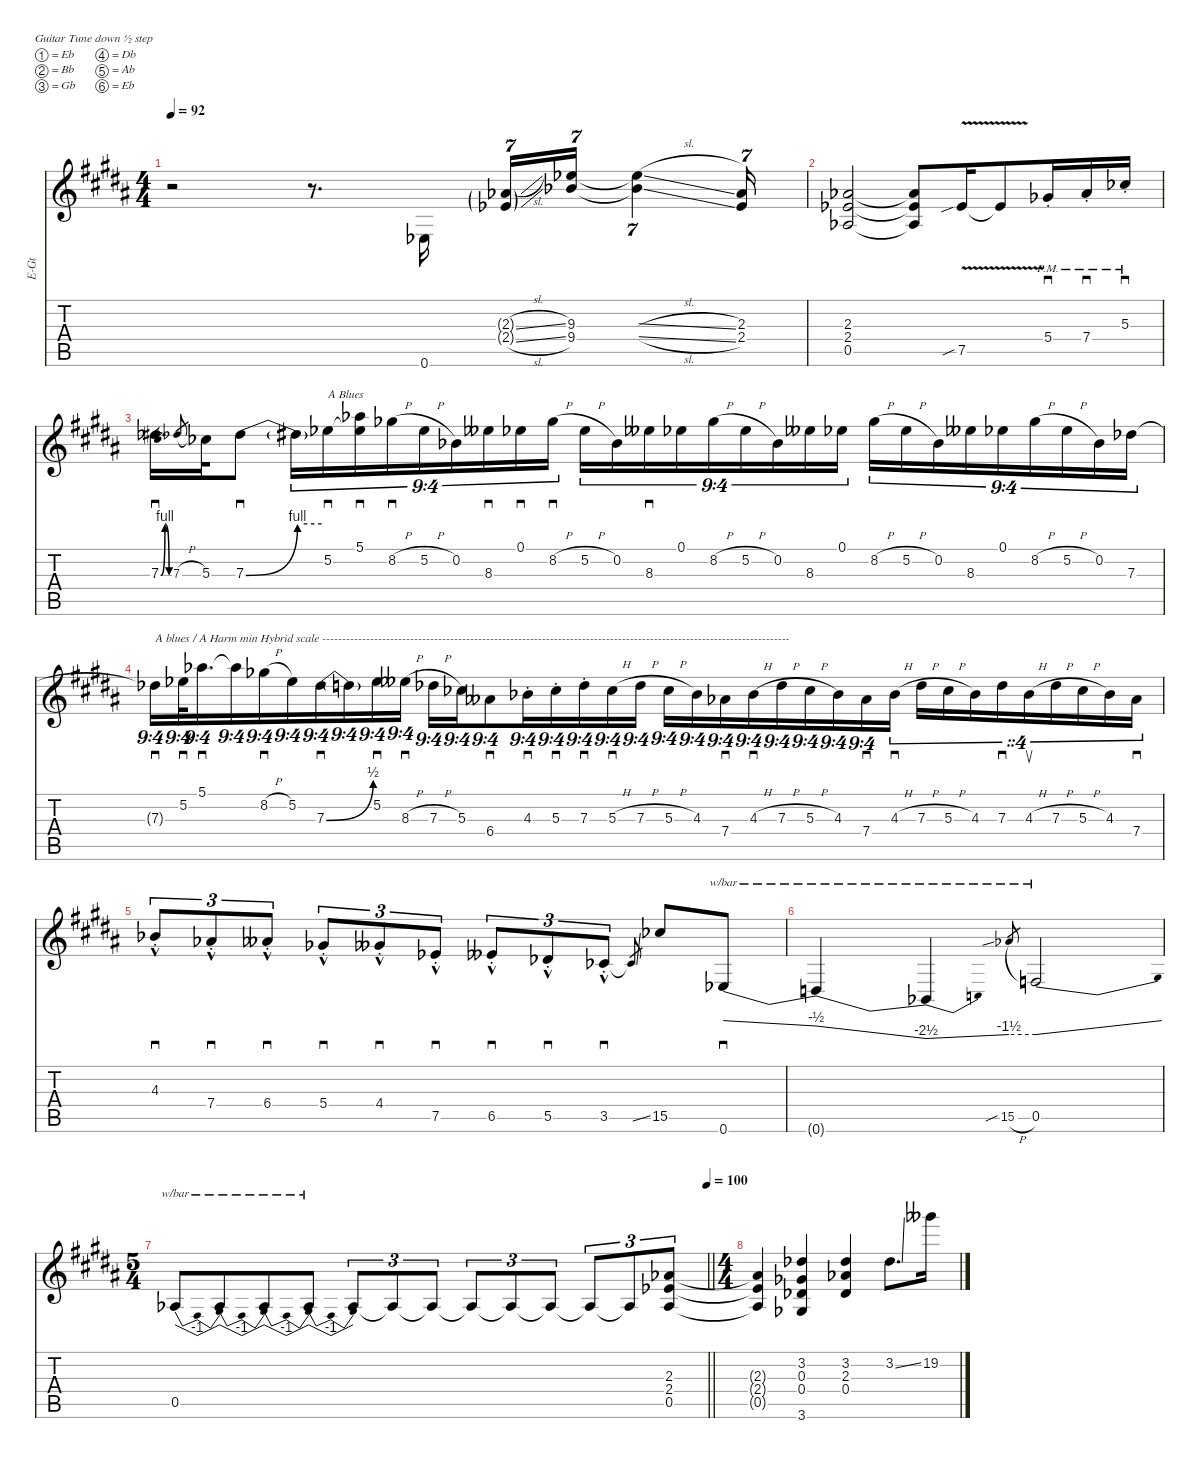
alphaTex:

\hideDynamics
\bracketExtendMode nobrackets
\otherSystemsTrackNameOrientation horizontal
\track ("Eddie" "E-Gt") {solo instrument overdrivenguitar}
\staff {score tabs}
\tuning (Eb4 Bb3 Gb3 Db3 Ab2 Eb2)
\ts (4 4)
\tempo 92
\clef g2
\ks b
r.2{dy f instrument overdrivenguitar beam Down} r.8{d beam Down} 0.6{acc b}.16{beam Up} (2.4{sl g acc b} 2.3{sl g acc b}).16{tu (7 4) beam Up} (9.4{acc b} 9.3{acc b}).16{tu (7 4) beam Up} (9.4{sl t acc b} 9.3{sl t acc b}).4{tu (7 4) beam Down} (2.4{acc b} 2.3{acc b}).16{tu (7 4) beam Up} |
(2.3{acc b} 2.4{acc b} 0.5{acc b}).2{beam Up} (2.3{t acc b} 2.4{t acc b} 0.5{t acc b}).8{beam Up} 7.5{v sib acc b}.16{beam Up} 7.5{v t acc b}.8{beam Up beam merge} 5.4{pm st acc b}.16{sd beam Up beam merge} 7.4{pm st acc b}.16{sd beam Up beam merge} 5.3{pm st acc b}.16{sd beam Up} |
7.3{be (bendrelease 0 0 30.599999999999998 4 40.8 4 59.4 0) acc b}.16{d sd beam Down} 7.3{h acc b}.8{gr beam Up} 5.3{acc b}.32{beam Down} 7.3{be (bend 0 0 60 4) acc b}.8{sd beam Down} 7.3{be (hold 0 4 60 4) t}.16{tu (9 4) beam Down} 5.2{acc b}.16{sd tu (9 4) txt "A Blues" beam Down} (5.1{acc b} 5.2{t acc b}).16{sd tu (9 4) beam Down} 8.2{h acc b}.16{sd tu (9 4) beam Down} 5.2{h acc b}.16{tu (9 4) beam Down} 0.2{acc b}.16{tu (9 4) beam Down} 8.3{acc bb}.16{sd tu (9 4) beam Down} 0.1{acc b}.16{sd tu (9 4) beam Down} 8.2{h acc b}.16{sd tu (9 4) beam Down} 5.2{h acc b}.16{tu (9 4) beam Down} 0.2{acc b}.16{tu (9 4) beam Down} 8.3{acc bb}.16{sd tu (9 4) beam Down} 0.1{acc b}.16{tu (9 4) beam Down} 8.2{h acc b}.16{tu (9 4) beam Down} 5.2{h acc b}.16{tu (9 4) beam Down} 0.2{acc b}.16{tu (9 4) beam Down} 8.3{acc bb}.16{tu (9 4) beam Down} 0.1{acc b}.16{tu (9 4) beam Down} 8.2{h acc b}.16{tu (9 4) beam Down} 5.2{h acc b}.16{tu (9 4) beam Down} 0.2{acc b}.16{tu (9 4) beam Down} 8.3{acc bb}.16{tu (9 4) beam Down} 0.1{acc b}.16{tu (9 4) beam Down} 8.2{h acc b}.16{tu (9 4) beam Down beam merge} 5.2{h acc b}.16{tu (9 4) beam Down beam merge} 0.2{acc b}.16{tu (9 4) beam Down beam merge} 7.3{acc b}.16{tu (9 4) beam Down} |
7.3{t acc b}.16{sd tu (9 4) txt "A blues / A Harm min Hybrid scale ---------------------------------------------------------------------------------------------------------------------" beam Down beam merge} 5.2{acc b}.32{sd tu (9 4) beam Down beam merge} 5.1{acc b}.16{d sd tu (9 4) beam Down beam merge} 5.1{t acc b}.16{tu (9 4) beam Down} 8.2{h acc b}.16{sd tu (9 4) beam Down beam merge} 5.2{acc b}.16{tu (9 4) beam Down beam merge} 7.3{be (bend 0 0 59.4 2) acc b}.16{sd tu (9 4) beam Down} 7.3{t}.16{tu (9 4) beam Down} 5.2{acc b}.16{sd tu (9 4) beam Down beam merge} 8.3{h acc bb}.16{sd tu (9 4) beam Down beam split} 7.3{h acc b}.16{tu (9 4) beam Down} 5.3{acc b}.16{tu (9 4) beam Down beam merge} 6.4{acc bb}.8{sd tu (9 4) beam Down} 4.3{st acc b}.16{sd tu (9 4) beam Down} 5.3{st acc b}.16{sd tu (9 4) beam Down} 7.3{st acc b}.16{sd tu (9 4) beam Down beam merge} 5.3{h acc b}.16{sd tu (9 4) beam Down beam merge} 7.3{h acc b}.16{tu (9 4) beam Down beam split} 5.3{h acc b}.16{tu (9 4) beam Down beam merge} 4.3{acc b}.16{tu (9 4) beam Down} 7.4{acc b}.16{sd tu (9 4) beam Down beam merge} 4.3{h acc b}.16{sd tu (9 4) beam Down beam merge} 7.3{h acc b}.16{tu (9 4) beam Down beam merge} 5.3{h acc b}.16{tu (9 4) beam Down beam merge} 4.3{acc b}.16{tu (9 4) beam Down beam merge} 7.4{acc b}.16{sd tu (9 4) beam Down beam merge} 4.3{h acc b}.16{sd tu (10 4) beam Down beam split} 7.3{h acc b}.16{tu (10 4) beam Down beam merge} 5.3{h acc b}.16{tu (10 4) beam Down beam merge} 4.3{acc b}.16{tu (10 4) beam Down beam merge} 7.3{acc b}.16{sd tu (10 4) beam Down beam merge} 4.3{h acc b}.16{su tu (10 4) beam Down} 7.3{h acc b}.16{tu (10 4) beam Down beam merge} 5.3{h acc b}.16{tu (10 4) beam Down beam merge} 4.3{acc b}.16{tu (10 4) beam Down beam merge} 7.4{acc b}.16{sd tu (10 4) beam Down} |
4.3{hac st acc b}.8{sd tu (3 2) beam Up} 7.4{hac st acc b}.8{sd tu (3 2) beam Up} 6.4{hac st acc bb}.8{sd tu (3 2) beam Up} 5.4{hac st acc b}.8{sd tu (3 2) beam Up} 4.4{hac st acc bb}.8{sd tu (3 2) beam Up beam merge} 7.5{hac st acc b}.8{sd tu (3 2) beam Up beam split} 6.5{hac st acc bb}.8{sd tu (3 2) beam Up} 5.5{hac st acc b}.8{sd tu (3 2) beam Up beam merge} 3.5{hac st acc b}.8{sd tu (3 2) beam Up} 3.5{ss t acc b}.8{tu (3 2) gr beam Up} 15.5{acc b}.8{beam Up} 0.6{acc b}.8{sd tbe (dive default 0 0 59.4 -2) beam Up} |
0.6{t acc b}.4{tbe (dive default 0 -2 59.4 -10) beam Up} 0.6{t acc b}.4{tbe (dive default 0 -10 43.8 -6) beam Up} 15.5{sib h acc b}.8{tbe (hold default 0 -6 60 -6) gr beam Up} 0.5{acc b}.2{tbe (dive default 0 -6 59.4 0) beam Up} |
\ts (5 4)
\beaming (8 6 4)
\tempo (100 1)
\barLineRight lightlight
0.5{acc b}.8{tbe (dip default 0 0 22.2 -4 24 -4 29.4 0) beam Up} 0.5{t acc b}.8{tbe (dip default 0 0 22.2 -4 24 -4 29.4 0) beam Up} 0.5{t acc b}.8{tbe (dip default 0 0 22.2 -4 24 -4 29.4 0) beam Up} 0.5{t acc b}.8{tbe (dip default 0 0 22.2 -4 24 -4 29.4 0) beam Up} 0.5{t acc b}.8{tu (3 2) beam Up} 0.5{t acc b}.8{tu (3 2) beam Up} 0.5{t acc b}.8{tu (3 2) beam Up} 0.5{t acc b}.8{tu (3 2) beam Up} 0.5{t acc b}.8{tu (3 2) beam Up} 0.5{t acc b}.8{tu (3 2) beam Up} 0.5{t acc b}.8{tu (3 2) beam Up} 0.5{t acc b}.8{tu (3 2) beam Up} (2.3{acc b} 2.4{acc b} 0.5{acc b}).8{tu (3 2) beam Up} |
\ts (4 4)
\beaming (8 2 2 2 2)
(2.3{t acc b} 2.4{t acc b} 0.5{t acc b}).4{beam Up} (3.2{acc b} 0.3{acc b} 0.4{acc b} 3.6{acc b}).4{beam Up} (3.2{acc b} 2.3{acc b} 0.4{acc b}).4{beam Up} 3.2{ss acc b}.8{d beam Down} 19.2{acc bb}.16{beam Down}
